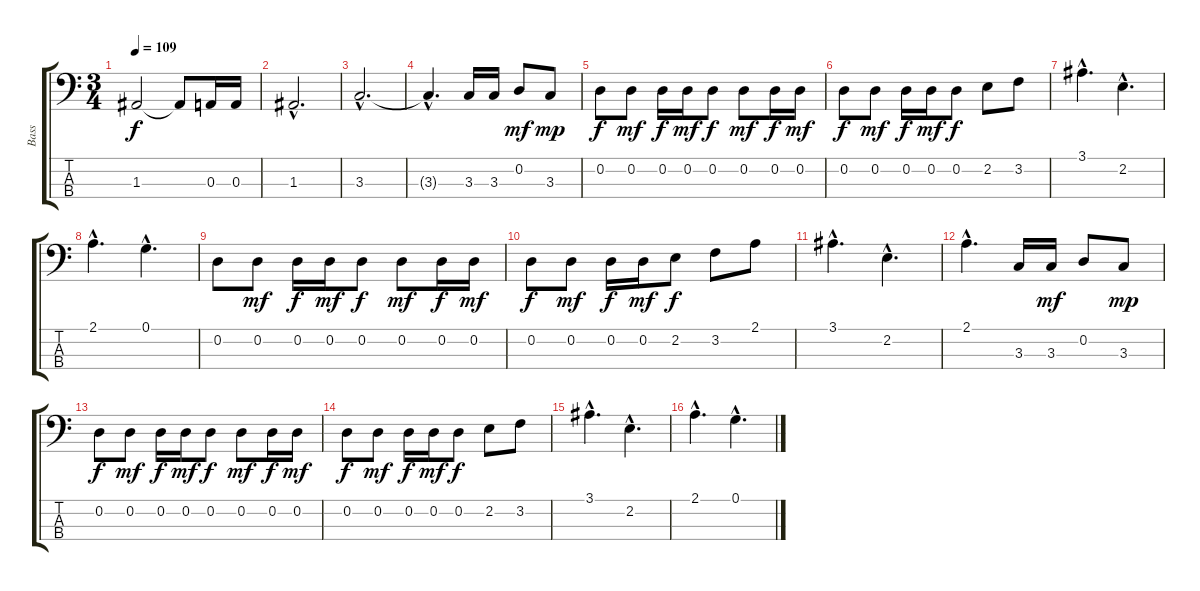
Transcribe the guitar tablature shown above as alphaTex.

\track ("Bass" "Bass") {instrument electricbassfinger}
\staff {score tabs}
\tuning (G2 D2 A1 D1) {hide}
\ts (3 4)
\tempo 109
\clef f4
\ks c
1.3.2{dy f} 1.3{t}.8 0.3.16 0.3.16 |
1.3{hac}.2{d} |
3.3{hac}.2{d} |
3.3{hac t}.4{d} 3.3.16 3.3.16 0.2.8{dy mf} 3.3.8{dy mp} |
0.2.8{dy f} 0.2.8{dy mf} 0.2.16{dy f} 0.2.16{dy mf} 0.2.8{dy f} 0.2.8{dy mf} 0.2.16{dy f} 0.2.16{dy mf} |
0.2.8{dy f} 0.2.8{dy mf} 0.2.16{dy f} 0.2.16{dy mf} 0.2.8{dy f} 2.2.8 3.2.8 |
3.1{hac}.4{d} 2.2{hac}.4{d} |
2.1{hac}.4{d} 0.1{hac}.4{d} |
0.2.8 0.2.8{dy mf} 0.2.16{dy f} 0.2.16{dy mf} 0.2.8{dy f} 0.2.8{dy mf} 0.2.16{dy f} 0.2.16{dy mf} |
0.2.8{dy f} 0.2.8{dy mf} 0.2.16{dy f} 0.2.16{dy mf} 2.2.8{dy f} 3.2.8 2.1.8 |
3.1{hac}.4{d} 2.2{hac}.4{d} |
2.1{hac}.4{d} 3.3.16 3.3.16{dy mf} 0.2.8 3.3.8{dy mp} |
0.2.8{dy f} 0.2.8{dy mf} 0.2.16{dy f} 0.2.16{dy mf} 0.2.8{dy f} 0.2.8{dy mf} 0.2.16{dy f} 0.2.16{dy mf} |
0.2.8{dy f} 0.2.8{dy mf} 0.2.16{dy f} 0.2.16{dy mf} 0.2.8{dy f} 2.2.8 3.2.8 |
3.1{hac}.4{d} 2.2{hac}.4{d} |
2.1{hac}.4{d} 0.1{hac}.4{d}
